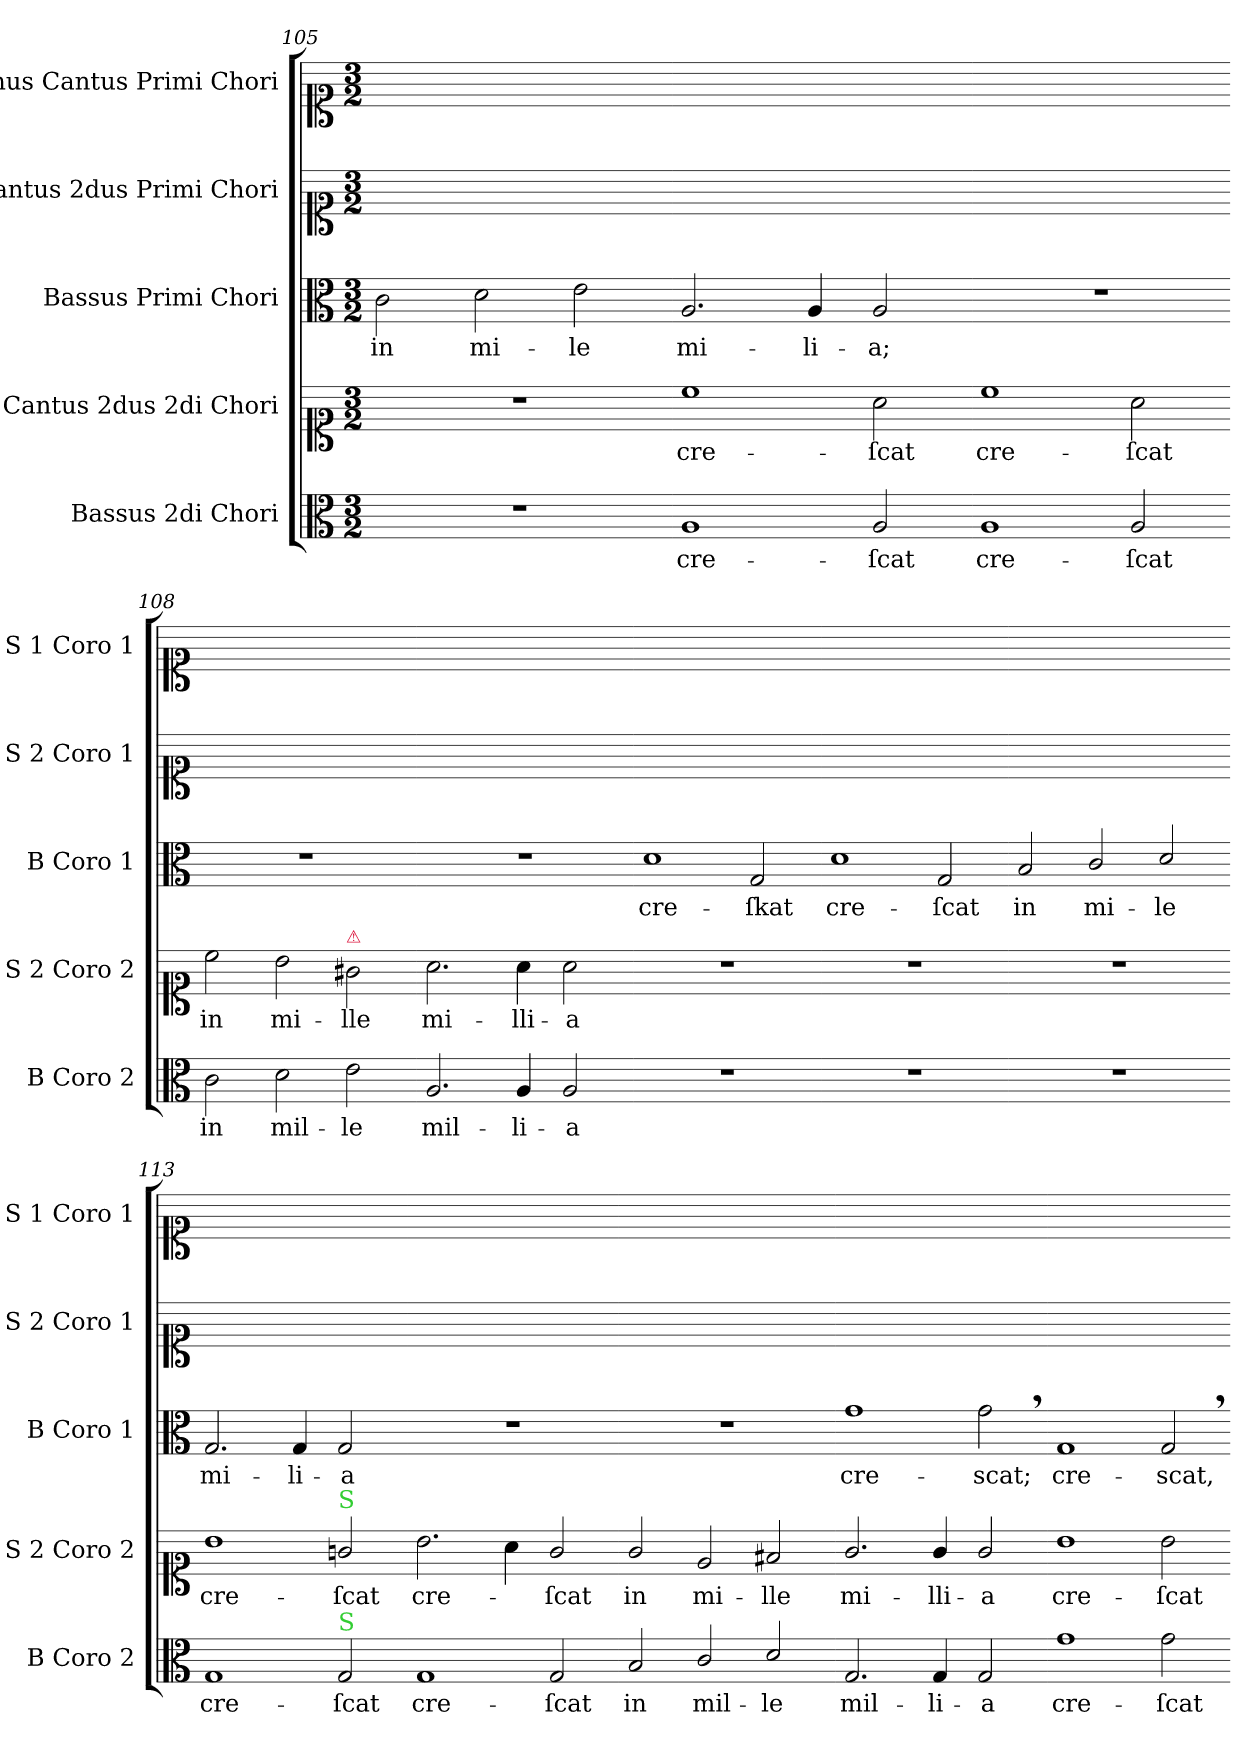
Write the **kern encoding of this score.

**kern	**text	**kern	**text	**kern	**text	**kern	**kern
*part5	*part5	*part4	*part4	*part3	*part3	*part2	*part1
*staff5	*staff5	*staff4	*staff4	*staff3	*staff3	*staff2	*staff1
*I"Bassus 2di Chori	*	*I"Cantus 2dus 2di Chori	*	*I"Bassus Primi Chori	*	*I"Cantus 2dus Primi Chori	*I"1mus Cantus Primi Chori
*I'B Coro 2	*	*I'S 2 Coro 2	*	*I'B Coro 1	*	*I'S 2 Coro 1	*I'S 1 Coro 1
*clefC3	*	*clefC1	*	*clefC3	*	*clefC1	*clefC1
*k[]	*	*k[]	*	*k[]	*	*k[]	*k[]
*M3/2	*	*M3/2	*	*M3/2	*	*M3/2	*M3/2
=105	=105	=105	=105	=105	=105	=105	=105
1.r	.	1.r	.	2c\	in	1.ryy	1.ryy
.	.	.	.	2d\	mi-	.	.
.	.	.	.	2e\	-le	.	.
=106-	=106-	=106-	=106-	=106-	=106-	=106-	=106-
1A/	cre-	1cc\	cre-	2.A/	mi-	1.ryy	1.ryy
.	.	.	.	4A/	-li-	.	.
2A/	-ſcat	2a\	-ſcat	2A/	-a;	.	.
=107-	=107-	=107-	=107-	=107-	=107-	=107-	=107-
1A/	cre-	1cc\	cre-	1.r	.	1.ryy	1.ryy
2A/	-ſcat	2a\	-ſcat	.	.	.	.
=108-	=108-	=108-	=108-	=108-	=108-	=108-	=108-
2c\	in	2cc\	in	1.r	.	1.ryy	1.ryy
2d\	mil-	2b\	mi-	.	.	.	.
!	!	!LO:TX:a:color=crimson:t=⚠	!	!	!	!	!
2e\	-le	2g#X\	-lle	.	.	.	.
=109-	=109-	=109-	=109-	=109-	=109-	=109-	=109-
2.A/	mil-	2.a\	mi-	1.r	.	1.ryy	1.ryy
4A/	-li-	4a\	-lli-	.	.	.	.
2A/	-a	2a\	-a	.	.	.	.
=110-	=110-	=110-	=110-	=110-	=110-	=110-	=110-
1.r	.	1.r	.	1d\	cre-	1.ryy	1.ryy
.	.	.	.	2G/	-ſkat	.	.
=111-	=111-	=111-	=111-	=111-	=111-	=111-	=111-
1.r	.	1.r	.	1d\	cre-	1.ryy	1.ryy
.	.	.	.	2G/	-ſcat	.	.
=112-	=112-	=112-	=112-	=112-	=112-	=112-	=112-
1.r	.	1.r	.	2B/	in	1.ryy	1.ryy
.	.	.	.	2c/	mi-	.	.
.	.	.	.	2d/	-le	.	.
=113-	=113-	=113-	=113-	=113-	=113-	=113-	=113-
1G/	cre-	1b\	cre-	2.G/	mi-	1.ryy	1.ryy
.	.	.	.	4G/	-li-	.	.
!	!	!LO:TX:a:color=limegreen:t=S	!	!	!	!	!
!LO:TX:a:color=limegreen:t=S	!	!	!	!	!	!	!
2G/	-ſcat	2gn/	-ſcat	2G/	-a	.	.
=114-	=114-	=114-	=114-	=114-	=114-	=114-	=114-
1G/	cre-	2.b\	cre-	1.r	.	1.ryy	1.ryy
.	.	4a\	.	.	.	.	.
2G/	-ſcat	2g/	-ſcat	.	.	.	.
=115-	=115-	=115-	=115-	=115-	=115-	=115-	=115-
2B/	in	2g/	in	1.r	.	1.ryy	1.ryy
2c/	mil-	2e/	mi-	.	.	.	.
2d/	-le	2f#X/	-lle	.	.	.	.
=116-	=116-	=116-	=116-	=116-	=116-	=116-	=116-
2.G/	mil-	2.g/	mi-	1g\	cre-	1.ryy	1.ryy
4G/	-li-	4g/	lli-	.	.	.	.
2G/	-a	2g/	-a	2g,<\	-scat;	.	.
=117-	=117-	=117-	=117-	=117-	=117-	=117-	=117-
1g\	cre-	1b\	cre-	1G/	cre-	1.ryy	1.ryy
2g\	-ſcat	2b\	-ſcat	2G,</	-scat,	.	.
=-	=-	=-	=-	=-	=-	=-	=-
*-	*-	*-	*-	*-	*-	*-	*-
